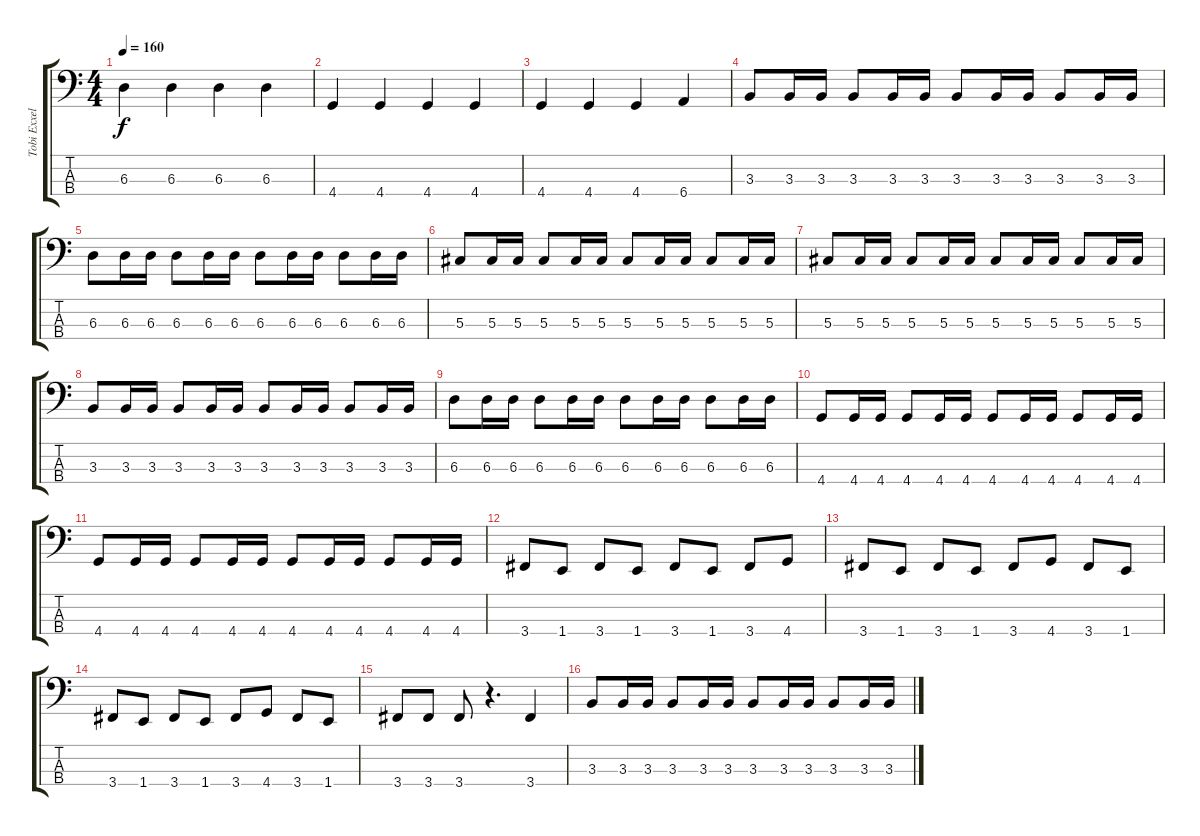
\track ("Tobi Exxel" "Tobi Exxel") {instrument electricbassfinger}
\staff {score tabs}
\tuning (Gb2 Db2 Ab1 Eb1) {hide}
\ts (4 4)
\tempo 160
\clef f4
\ks c
6.3.4{dy f} 6.3.4 6.3.4 6.3.4 |
4.4.4 4.4.4 4.4.4 4.4.4 |
4.4.4 4.4.4 4.4.4 6.4.4 |
3.3.8 3.3.16 3.3.16 3.3.8 3.3.16 3.3.16 3.3.8 3.3.16 3.3.16 3.3.8 3.3.16 3.3.16 |
6.3.8 6.3.16 6.3.16 6.3.8 6.3.16 6.3.16 6.3.8 6.3.16 6.3.16 6.3.8 6.3.16 6.3.16 |
5.3.8 5.3.16 5.3.16 5.3.8 5.3.16 5.3.16 5.3.8 5.3.16 5.3.16 5.3.8 5.3.16 5.3.16 |
5.3.8 5.3.16 5.3.16 5.3.8 5.3.16 5.3.16 5.3.8 5.3.16 5.3.16 5.3.8 5.3.16 5.3.16 |
3.3.8 3.3.16 3.3.16 3.3.8 3.3.16 3.3.16 3.3.8 3.3.16 3.3.16 3.3.8 3.3.16 3.3.16 |
6.3.8 6.3.16 6.3.16 6.3.8 6.3.16 6.3.16 6.3.8 6.3.16 6.3.16 6.3.8 6.3.16 6.3.16 |
4.4.8 4.4.16 4.4.16 4.4.8 4.4.16 4.4.16 4.4.8 4.4.16 4.4.16 4.4.8 4.4.16 4.4.16 |
4.4.8 4.4.16 4.4.16 4.4.8 4.4.16 4.4.16 4.4.8 4.4.16 4.4.16 4.4.8 4.4.16 4.4.16 |
3.4.8 1.4.8 3.4.8 1.4.8 3.4.8 1.4.8 3.4.8 4.4.8 |
3.4.8 1.4.8 3.4.8 1.4.8 3.4.8 4.4.8 3.4.8 1.4.8 |
3.4.8 1.4.8 3.4.8 1.4.8 3.4.8 4.4.8 3.4.8 1.4.8 |
3.4.8 3.4.8 3.4.8 r.4{d} 3.4.4 |
3.3.8 3.3.16 3.3.16 3.3.8 3.3.16 3.3.16 3.3.8 3.3.16 3.3.16 3.3.8 3.3.16 3.3.16
